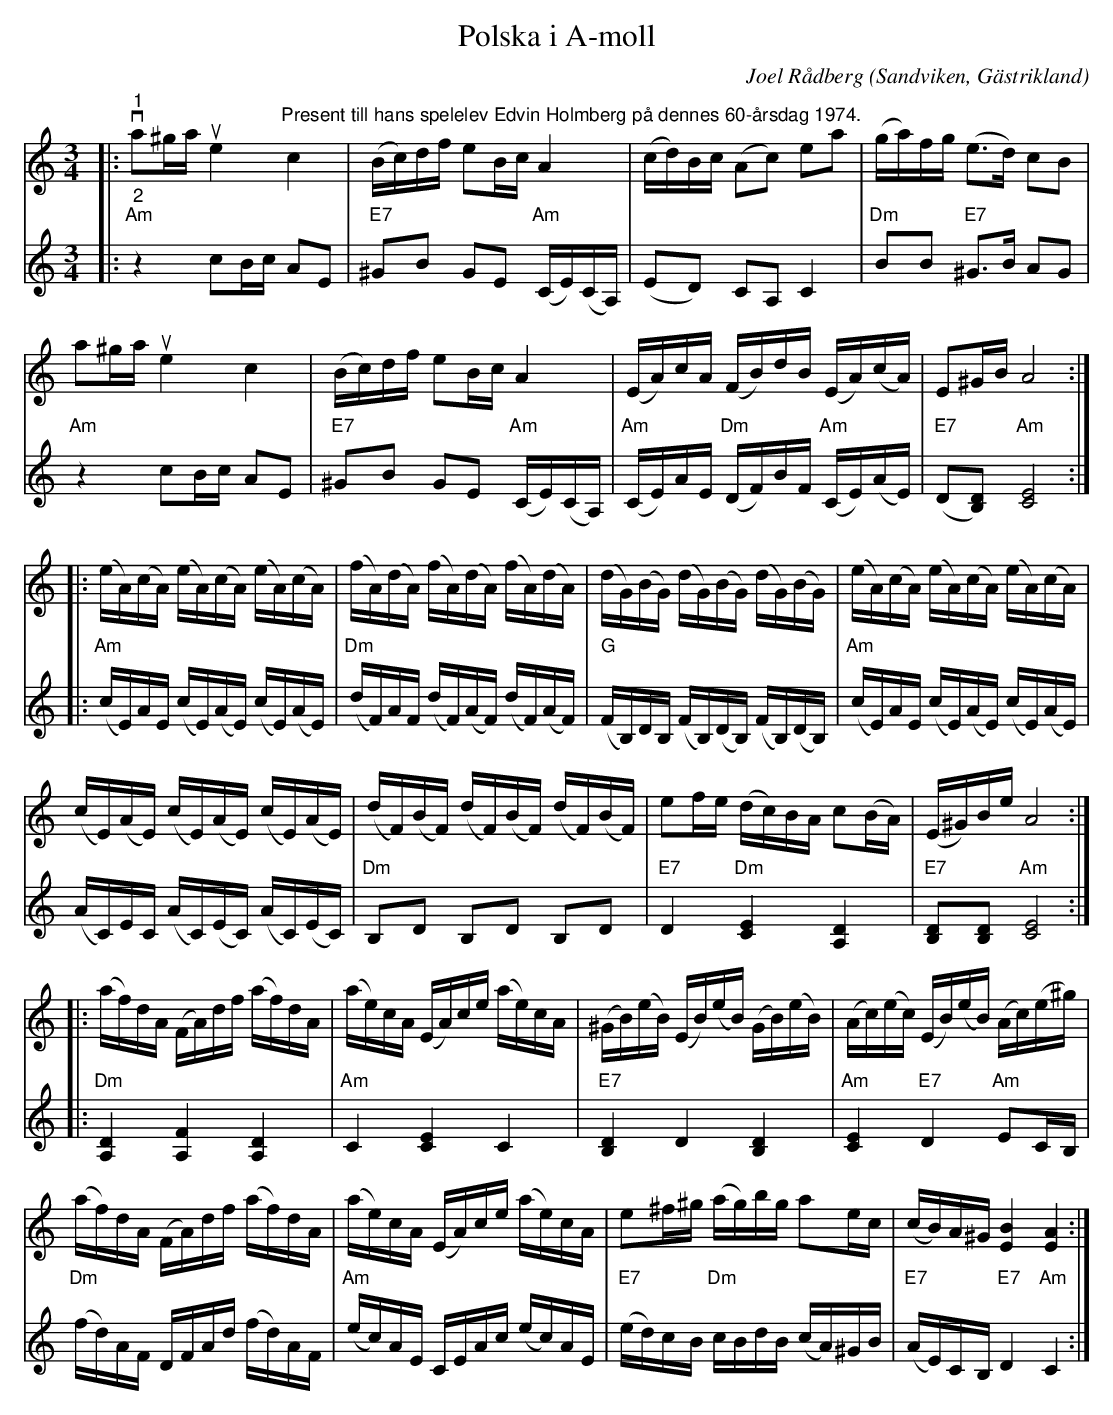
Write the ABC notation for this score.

X:1
T:Polska i A-moll
C:Joel Rådberg
O:Sandviken, Gästrikland
L:1/16
M:3/4
K:Am
V:1
|:"^1"v a2^gau e4 "^Present till hans spelelev Edvin Holmberg på dennes 60-årsdag 1974."c4 | (Bc)df e2Bc A4 | (cd)Bc (A2c2) e2a2 | (ga)fg (e2>d2) c2B2 |
a2^gau e4 c4 | (Bc)df e2Bc A4 | (EA)cA (FB)dB (EA)(cA) | E2^GB A8 ::
(eA)(cA) (eA)(cA) (eA)(cA) | (fA)(dA) (fA)(dA) (fA)(dA) | (dG)(BG) (dG)(BG) (dG)(BG) | (eA)(cA) (eA)(cA) (eA)(cA) |
(cE)(AE) (cE)(AE) (cE)(AE) | (dF)(BF) (dF)(BF) (dF)(BF) | e2fe (dc)BA c2(BA) | (E^G)Be A8 ::
(af)dA (FA)df (af)dA | (ae)cA (EA)ce (ae)cA | (^GB)(eB) (EB)(eB) (GB)(eB) | (Ac)(ec) (EB)(eB) (Ac)(e^g) |
(af)dA (FA)df (af)dA | (ae)cA (EA)ce (ae)cA | e2^f^g (ag)bg a2ec | (cB)A^G [EB]4 [EA]4 :|
V:2
|:"^2""Am" z4 c2Bc A2E2 |"E7" ^G2B2 G2E2 "Am" (CE)(CA,) | (E2D2) C2A,2 C4 | "Dm" B2B2 "E7" ^G2>B2 A2G2 |
"Am" z4 c2Bc A2E2 | "E7" ^G2B2 G2E2 "Am" (CE)(CA,) |"Am"  (CE)AE "Dm" (DF)BF "Am" (CE)(AE) |"E7" (D2[B,D]2) "Am" [CE]8 ::
"Am" (cE)AE (cE)(AE) (cE)(AE) |"Dm" (dF)AF (dF)(AF) (dF)(AF) | "G" (FB,)DB, (FB,)(DB,) (FB,)(DB,) |
"Am" (cE)AE (cE)(AE) (cE)(AE) | (AC)EC (AC)(EC) (AC)(EC) | "Dm" B,2D2 B,2D2 B,2D2 |"E7" D4 "Dm" [CE]4 [A,D]4 |"E7" [B,D]2[B,D]2 "Am" [CE]8 ::
"Dm" [A,D]4 [A,F]4 [A,D]4 | "Am" C4 [CE]4 C4 |"E7" [B,D]4 D4 [B,D]4 |"Am" [CE]4 "E7" D4 "Am" E2CB, | "Dm" (fd)AF DFAd (fd)AF |
"Am" (ec)AE CEAc (ec)AE | "E7" (ed)cB "Dm" cBdB (cA)^GB | "E7" (AE)CB,"E7" D4 "Am" C4 :|
